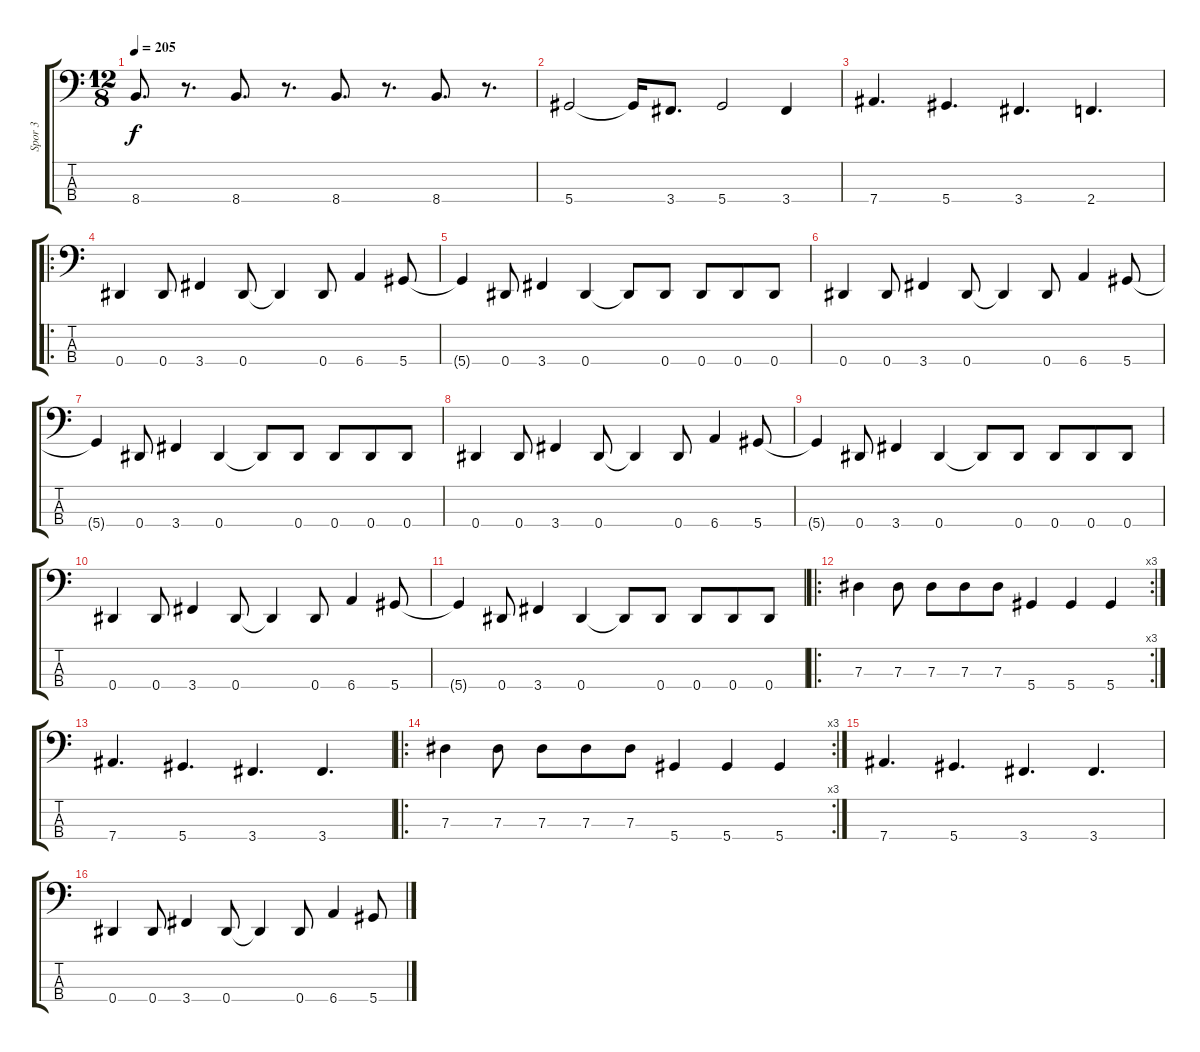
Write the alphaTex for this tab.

\track ("Spor 3" "Spor 3") {instrument slapbass1}
\staff {score tabs}
\tuning (Gb2 Db2 Ab1 Eb1) {hide}
\ts (12 8)
\tempo 205
\clef f4
\ks c
8.4.8{d dy f} r.8{d} 8.4.8{d} r.8{d} 8.4.8{d} r.8{d} 8.4.8{d} r.8{d} |
5.4.2 5.4{t}.16 3.4.8{d} 5.4.2 3.4.4 |
7.4.4{d} 5.4.4{d} 3.4.4{d} 2.4.4{d} |
\ro
0.4.4 0.4.8 3.4.4 0.4.8 0.4{t}.4 0.4.8 6.4.4 5.4.8 |
5.4{t}.4 0.4.8 3.4.4 0.4.4 0.4{t}.8 0.4.8 0.4.8 0.4.8 0.4.8 |
0.4.4 0.4.8 3.4.4 0.4.8 0.4{t}.4 0.4.8 6.4.4 5.4.8 |
5.4{t}.4 0.4.8 3.4.4 0.4.4 0.4{t}.8 0.4.8 0.4.8 0.4.8 0.4.8 |
0.4.4 0.4.8 3.4.4 0.4.8 0.4{t}.4 0.4.8 6.4.4 5.4.8 |
5.4{t}.4 0.4.8 3.4.4 0.4.4 0.4{t}.8 0.4.8 0.4.8 0.4.8 0.4.8 |
0.4.4 0.4.8 3.4.4 0.4.8 0.4{t}.4 0.4.8 6.4.4 5.4.8 |
5.4{t}.4 0.4.8 3.4.4 0.4.4 0.4{t}.8 0.4.8 0.4.8 0.4.8 0.4.8 |
\ro
\rc 3
7.3.4 7.3.8 7.3.8 7.3.8 7.3.8 5.4.4 5.4.4 5.4.4 |
7.4.4{d} 5.4.4{d} 3.4.4{d} 3.4.4{d} |
\ro
\rc 3
7.3.4 7.3.8 7.3.8 7.3.8 7.3.8 5.4.4 5.4.4 5.4.4 |
7.4.4{d} 5.4.4{d} 3.4.4{d} 3.4.4{d} |
0.4.4 0.4.8 3.4.4 0.4.8 0.4{t}.4 0.4.8 6.4.4 5.4.8
